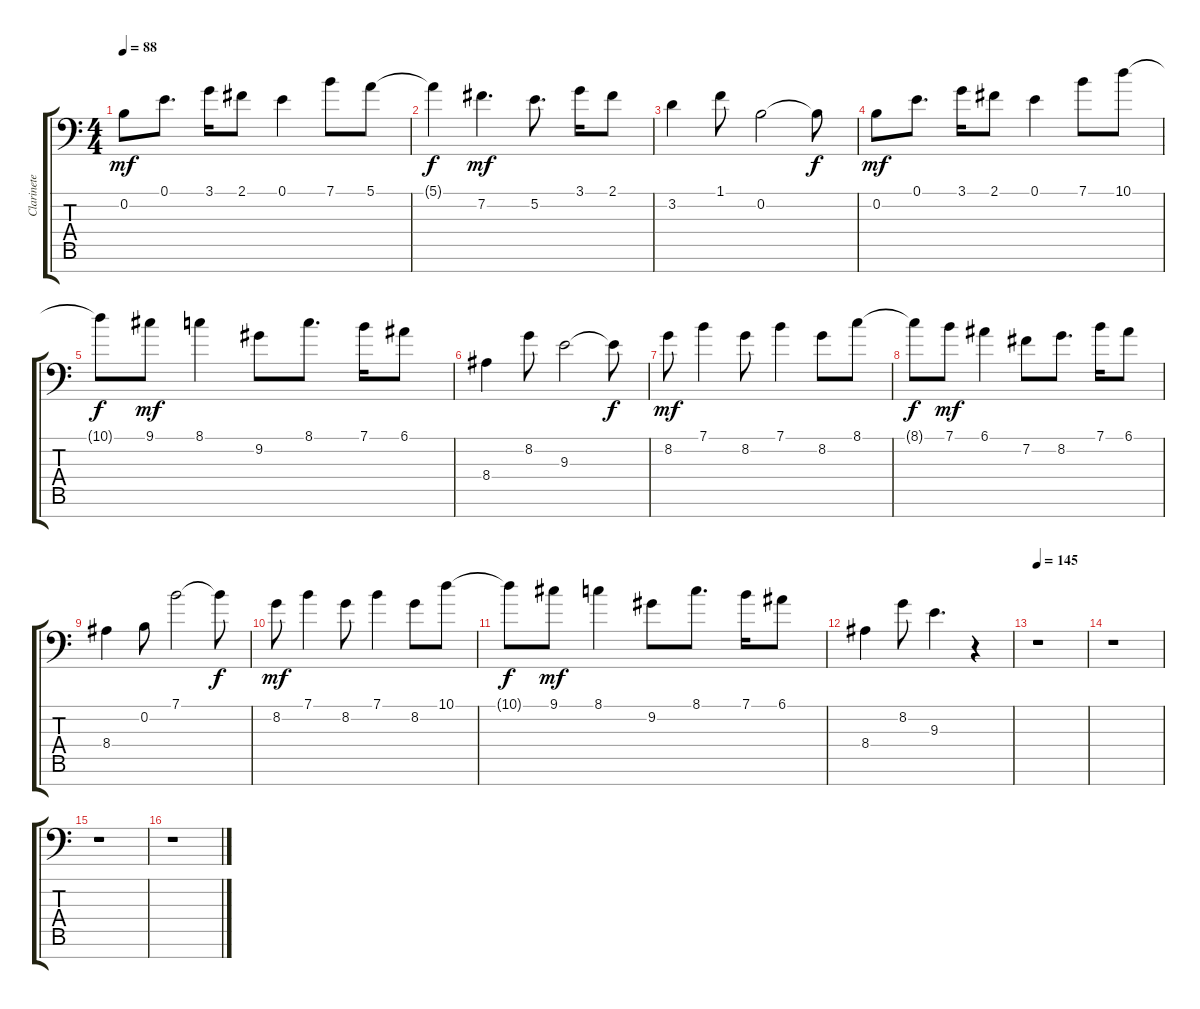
\track ("Clarinete" "Clarinete") {instrument synthstrings1}
\staff {score tabs}
\tuning (E4 B3 G3 D3 A2 E2 C-1) {hide}
\ts (4 4)
\tempo 88
\clef f4
\ks c
0.2.8{dy mf volume 12 balance 9} 0.1.8{d volume 12 balance 9} 3.1.16 2.1.8 0.1.4{volume 12 balance 9} 7.1.8 5.1.8{volume 12 balance 9} |
5.1{t}.4{dy f} 7.2.4{d dy mf volume 12 balance 9} 5.2.8{d volume 12 balance 9} 3.1.16 2.1.8 |
3.2.4{volume 12 balance 9} 1.1.8 0.2.2{volume 12 balance 9} 0.2{t}.8{dy f} |
0.2.8{dy mf volume 12 balance 9} 0.1.8{d volume 12 balance 9} 3.1.16 2.1.8 0.1.4{volume 12 balance 9} 7.1.8 10.1.8{volume 12 balance 9} |
10.1{t}.8{dy f} 9.1.8{dy mf} 8.1.4{volume 12 balance 9} 9.2.8 8.1.8{d volume 12 balance 9} 7.1.16 6.1.8 |
8.4.4{volume 12 balance 9} 8.2.8 9.3.2{volume 12 balance 9} 9.3{t}.8{dy f} |
8.2.8{dy mf volume 12 balance 9} 7.1.4{volume 12 balance 9} 8.2.8 7.1.4{volume 12 balance 9} 8.2.8 8.1.8{volume 12 balance 9} |
8.1{t}.8{dy f} 7.1.8{dy mf} 6.1.4{volume 12 balance 9} 7.2.8 8.2.8{d volume 12 balance 9} 7.1.16 6.1.8 |
8.4.4{volume 12 balance 9} 0.2.8 7.1.2{volume 12 balance 9} 7.1{t}.8{dy f} |
8.2.8{dy mf volume 12 balance 9} 7.1.4{volume 12 balance 9} 8.2.8 7.1.4{volume 12 balance 9} 8.2.8 10.1.8{volume 12 balance 9} |
10.1{t}.8{dy f} 9.1.8{dy mf} 8.1.4{volume 12 balance 9} 9.2.8 8.1.8{d volume 12 balance 9} 7.1.16 6.1.8 |
8.4.4{volume 12 balance 9} 8.2.8 9.3.4{d volume 12 balance 9} r.4 |
\tempo 145
r.1 |
r.1 |
r.1 |
r.1
